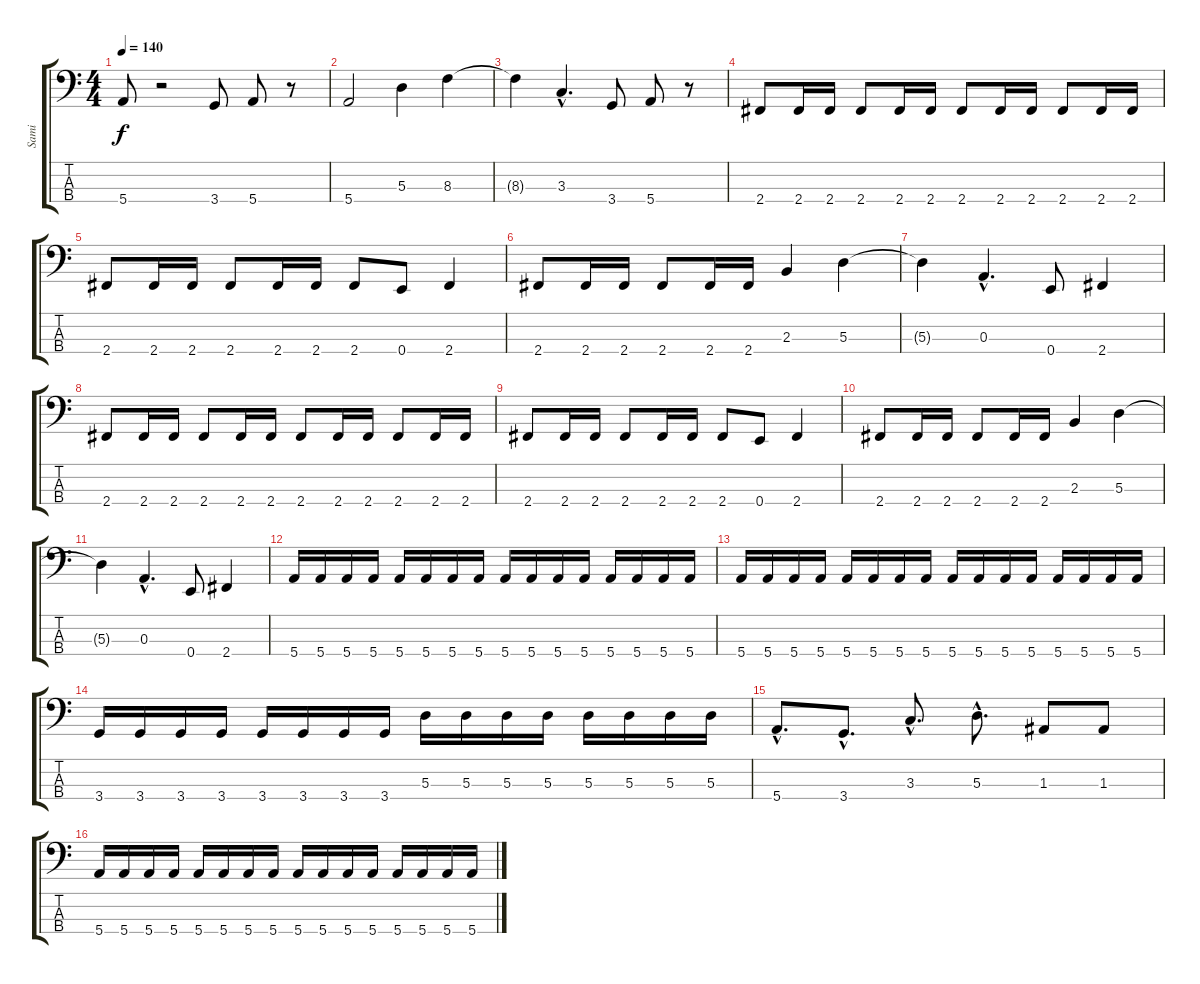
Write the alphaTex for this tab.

\track ("Sami" "Sami") {instrument electricbasspick}
\staff {score tabs}
\tuning (G2 D2 A1 E1) {hide}
\ts (4 4)
\tempo 140
\clef f4
\ks c
5.4.8{dy f} r.2 3.4.8 5.4.8 r.8 |
5.4.2 5.3.4 8.3.4 |
8.3{t}.4 3.3{hac}.4{d} 3.4.8 5.4.8 r.8 |
2.4.8 2.4.16 2.4.16 2.4.8 2.4.16 2.4.16 2.4.8 2.4.16 2.4.16 2.4.8 2.4.16 2.4.16 |
2.4.8 2.4.16 2.4.16 2.4.8 2.4.16 2.4.16 2.4.8 0.4.8 2.4.4 |
2.4.8 2.4.16 2.4.16 2.4.8 2.4.16 2.4.16 2.3.4 5.3.4 |
5.3{t}.4 0.3{hac}.4{d} 0.4.8 2.4.4 |
2.4.8 2.4.16 2.4.16 2.4.8 2.4.16 2.4.16 2.4.8 2.4.16 2.4.16 2.4.8 2.4.16 2.4.16 |
2.4.8 2.4.16 2.4.16 2.4.8 2.4.16 2.4.16 2.4.8 0.4.8 2.4.4 |
2.4.8 2.4.16 2.4.16 2.4.8 2.4.16 2.4.16 2.3.4 5.3.4 |
5.3{t}.4 0.3{hac}.4{d} 0.4.8 2.4.4 |
5.4.16 5.4.16 5.4.16 5.4.16 5.4.16 5.4.16 5.4.16 5.4.16 5.4.16 5.4.16 5.4.16 5.4.16 5.4.16 5.4.16 5.4.16 5.4.16 |
5.4.16 5.4.16 5.4.16 5.4.16 5.4.16 5.4.16 5.4.16 5.4.16 5.4.16 5.4.16 5.4.16 5.4.16 5.4.16 5.4.16 5.4.16 5.4.16 |
3.4.16 3.4.16 3.4.16 3.4.16 3.4.16 3.4.16 3.4.16 3.4.16 5.3.16 5.3.16 5.3.16 5.3.16 5.3.16 5.3.16 5.3.16 5.3.16 |
5.4{hac}.8{d} 3.4{hac}.8{d} 3.3{hac}.8{d} 5.3{hac}.8{d} 1.3.8 1.3.8 |
5.4.16 5.4.16 5.4.16 5.4.16 5.4.16 5.4.16 5.4.16 5.4.16 5.4.16 5.4.16 5.4.16 5.4.16 5.4.16 5.4.16 5.4.16 5.4.16
